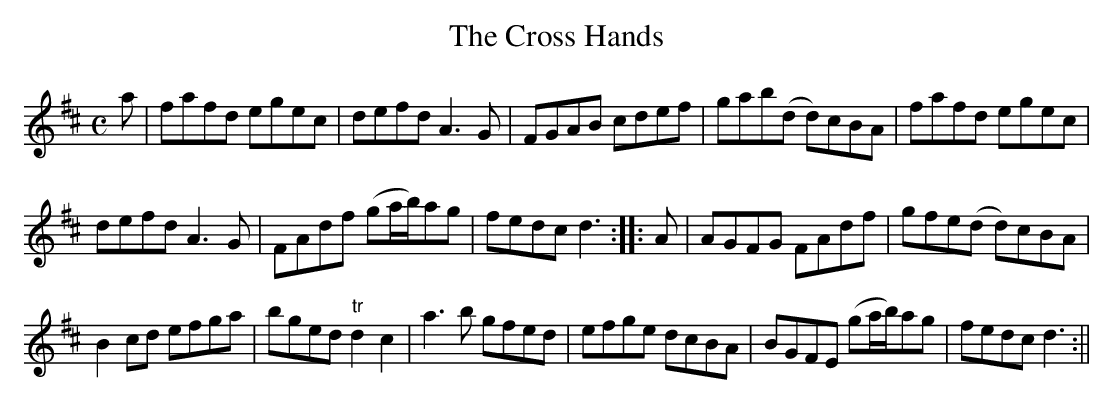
X:1
T:Cross Hands, The
M:C
L:1/8
K:D
a|fafd egec|defd A3G|FGAB cdef|gab(d d)cBA|fafd egec|
defd A3 G|FAdf (ga/b/)ag|fedc d3::A|AGFG FAdf|gfe(d d)cBA|
B2 cd efga|bged "tr"d2c2|a3b gfed|efge dcBA|BGFE (ga/b/)ag|fedc d3:||
